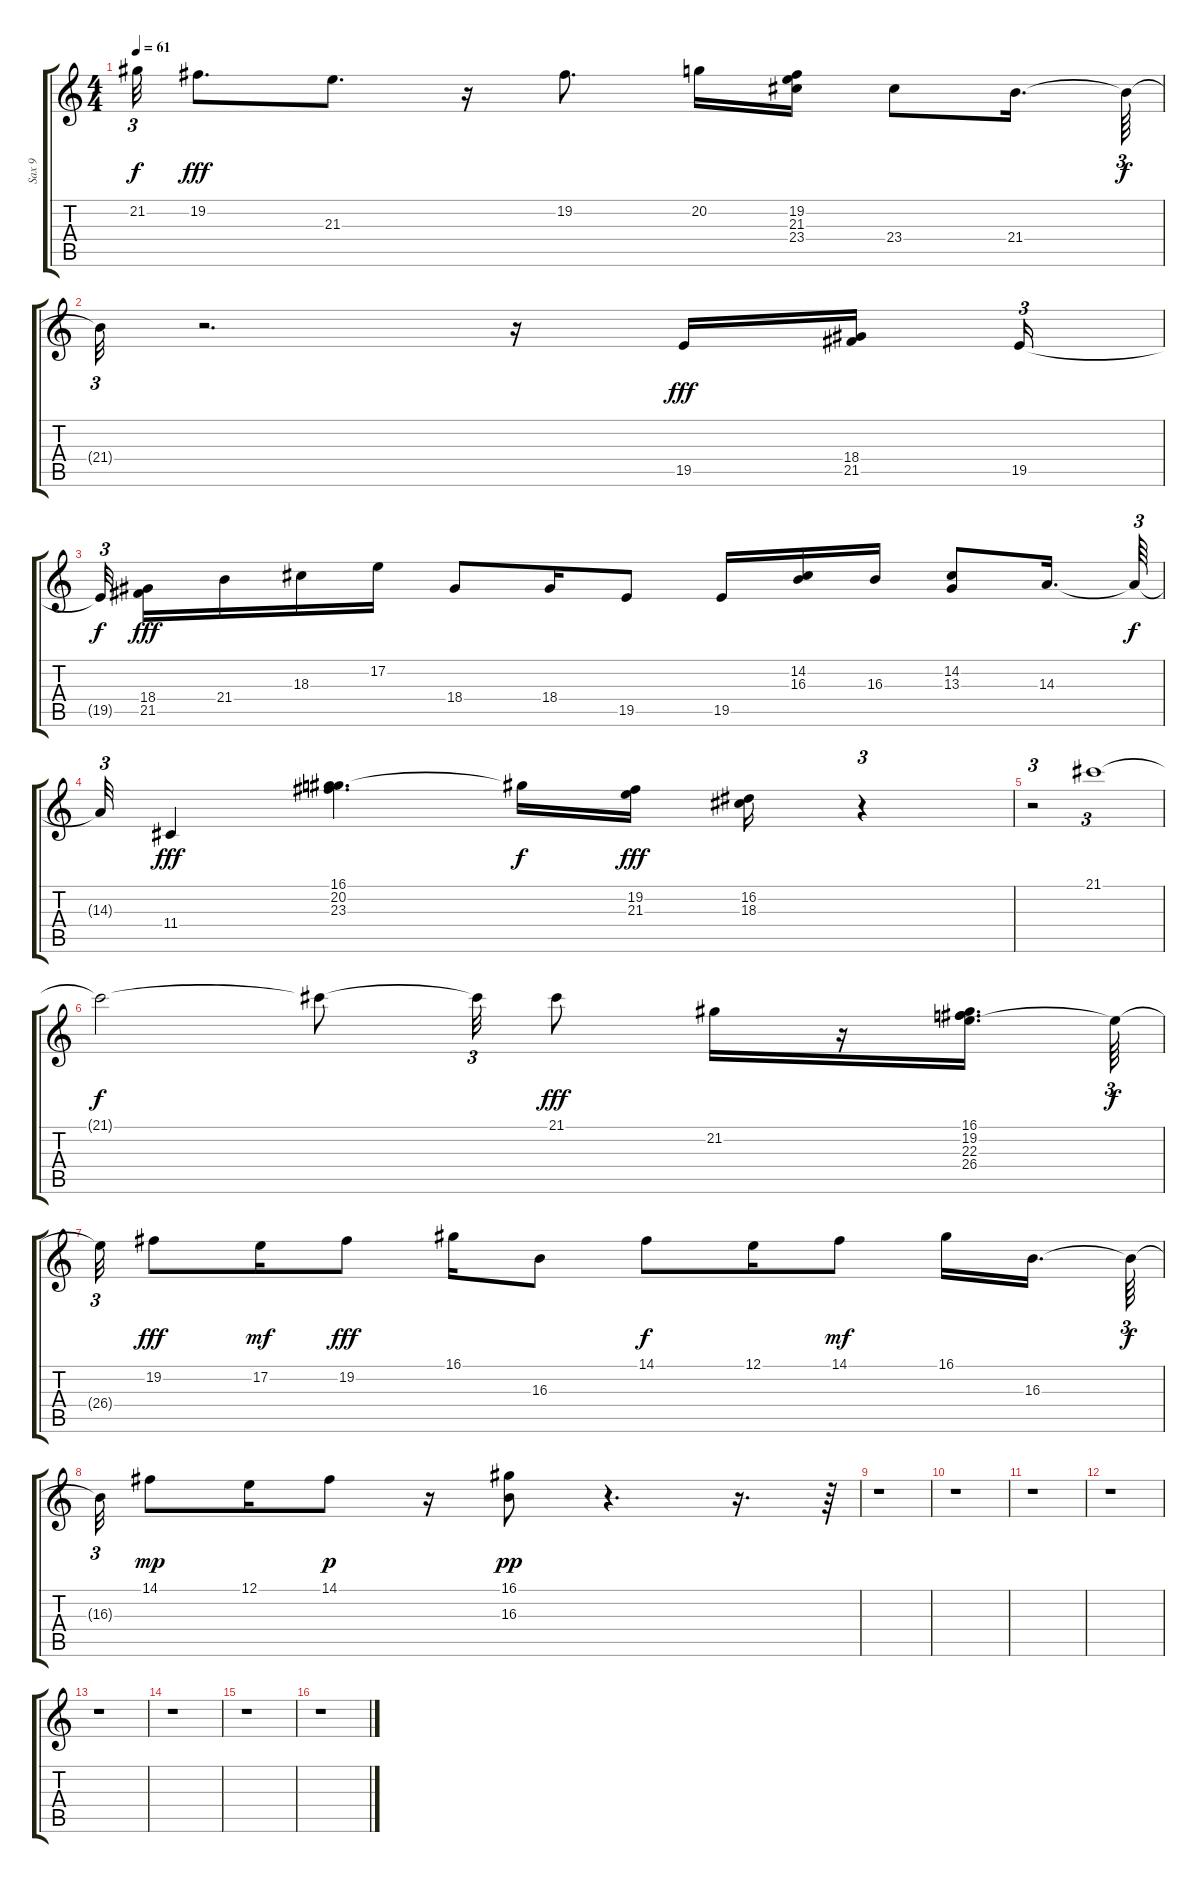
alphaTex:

\track ("Sax 9" "Sax 9") {instrument sopranosax}
\staff {score tabs}
\tuning (E4 B3 G3 D3 A2 E2) {hide}
\ts (4 4)
\tempo 61
\clef g2
\ks c
21.2{t}.32{tu (3 2) dy f} 19.2.8{d dy fff} 21.3.8{d} r.16 19.2.8{d} 20.2.16 (19.2 21.3 23.4).16 23.4.8 21.4.16{d} 21.4{t}.64{tu (3 2) dy f} |
21.4{t}.32{tu (3 2)} r.2{d} r.16 19.5.16{dy fff} (18.4 21.5).16{beam splitsecondary} 19.5.16{tu (3 2)} |
19.5{t}.32{tu (3 2) dy f beam splitsecondary} (18.4 21.5).16{dy fff} 21.4.16 18.3.16 17.2.16 18.4.8 18.4.16 19.5.8 19.5.16 (14.2 16.3).16 16.3.16 (14.2 13.3).8 14.3.16{d} 14.3{t}.64{tu (3 2) dy f} |
14.3{t}.32{tu (3 2)} 11.4.4{dy fff} (16.1 20.2 23.3).4{d} 16.1{t}.16{dy f} (19.2 21.3).16{dy fff} (16.2 18.3).16 r.4{tu (3 2)} |
r.2{tu (3 2)} 21.1.1{tu (3 2)} |
21.1{t}.2{dy f} 21.1{t}.8 21.1{t}.32{tu (3 2)} 21.1.8{dy fff} 21.2.16 r.16 (16.1 19.2 22.3 26.4).16{d} 26.4{t}.64{tu (3 2) dy f} |
26.4{t}.32{tu (3 2)} 19.2.8{dy fff} 17.2.16{dy mf} 19.2.8{dy fff} 16.1.16 16.3.8 14.1.8{dy f} 12.1.16 14.1.8{dy mf} 16.1.16 16.3.16{d beam splitsecondary} 16.3{t}.64{tu (3 2) dy f} |
16.3{t}.32{tu (3 2)} 14.1.8{dy mp} 12.1.16 14.1.8{dy p} r.16 (16.1 16.3).8{dy pp} r.4{d} r.16{d} r.64{tu (3 2)} |
r.1 |
r.1 |
r.1 |
r.1 |
r.1 |
r.1 |
r.1 |
r.1
